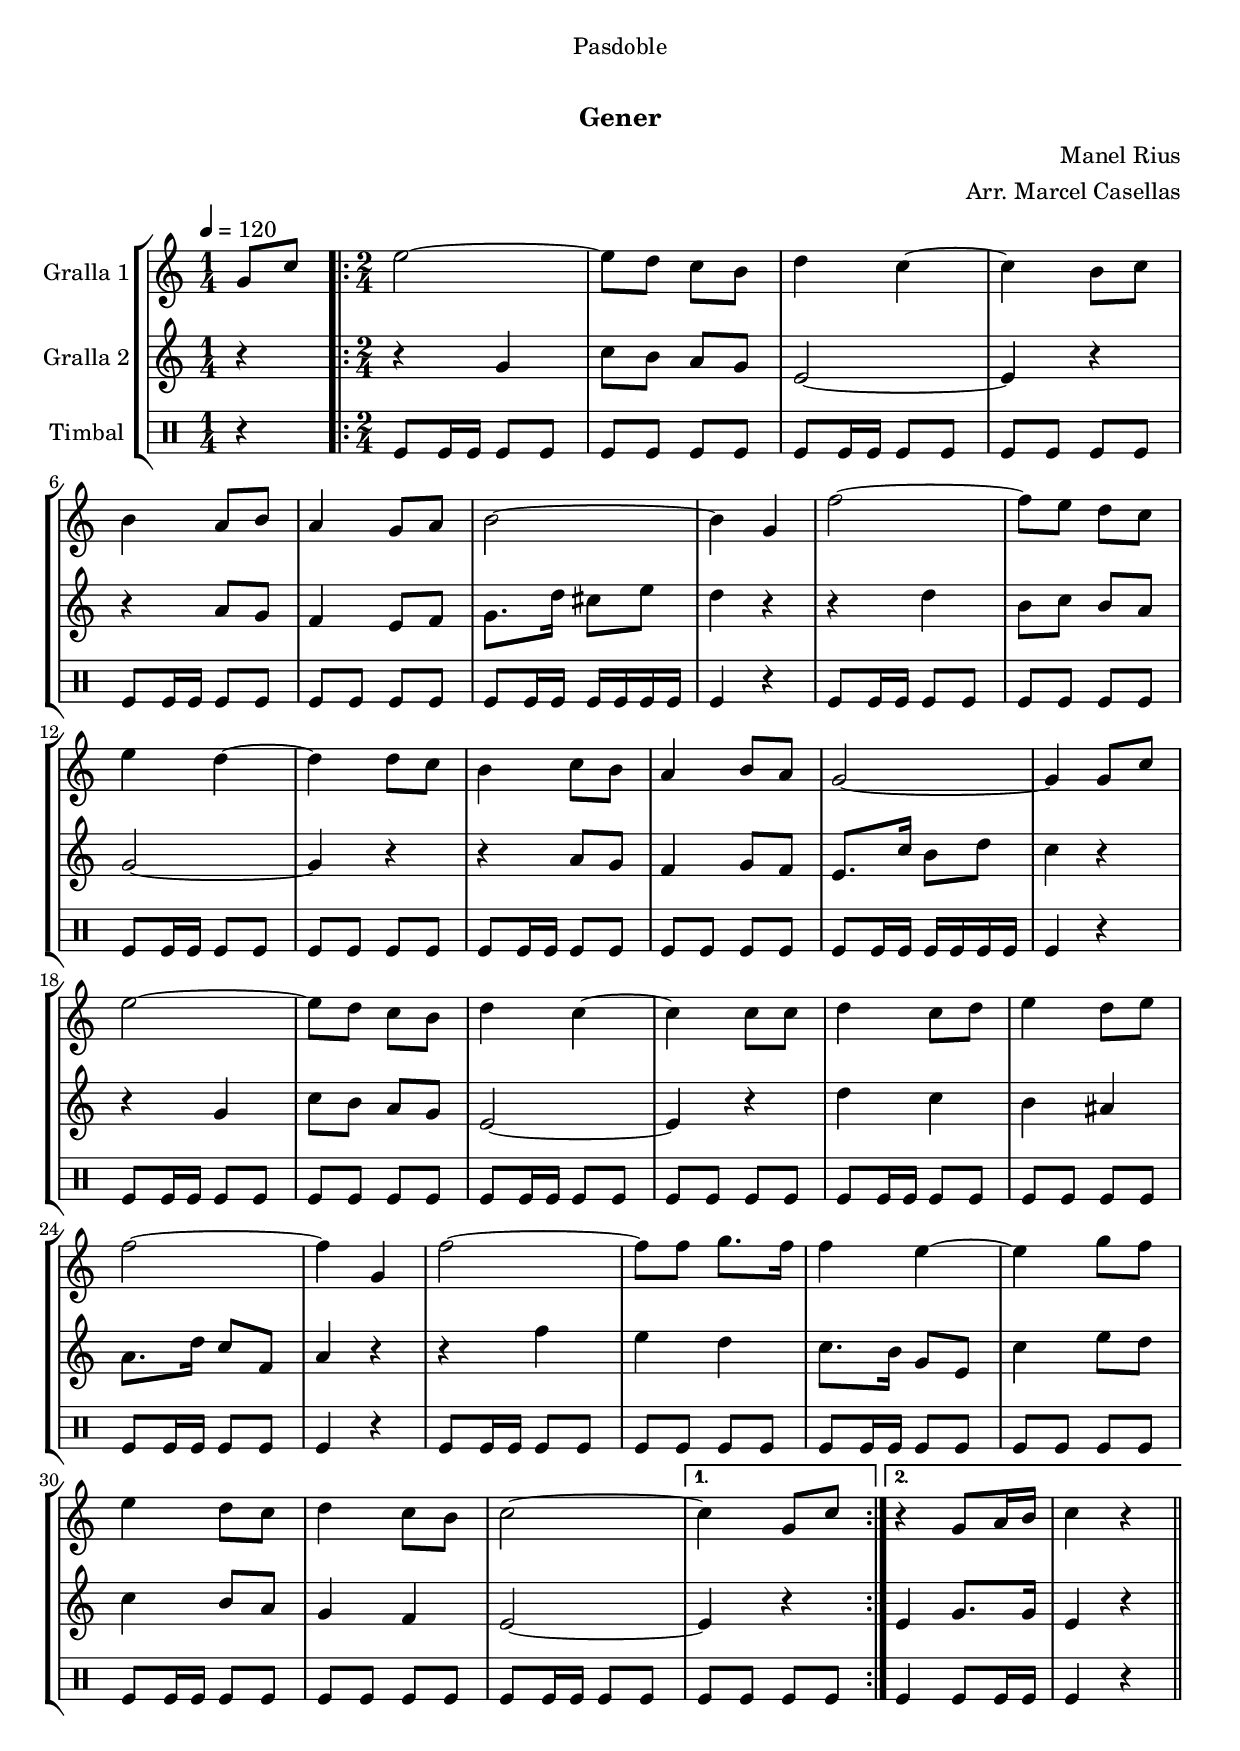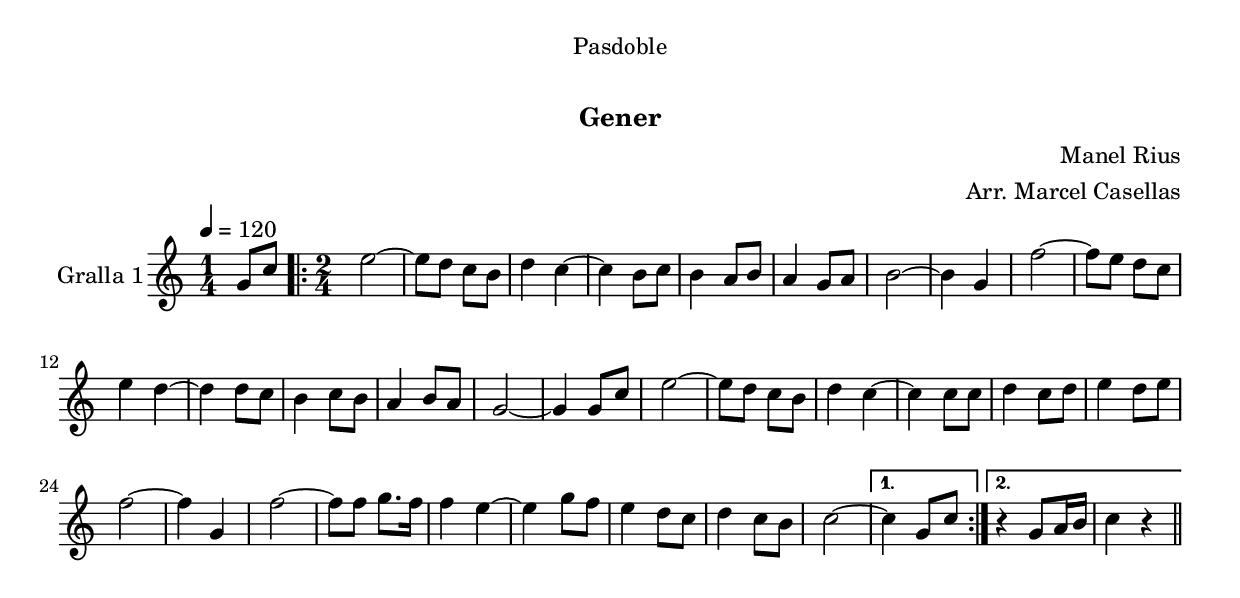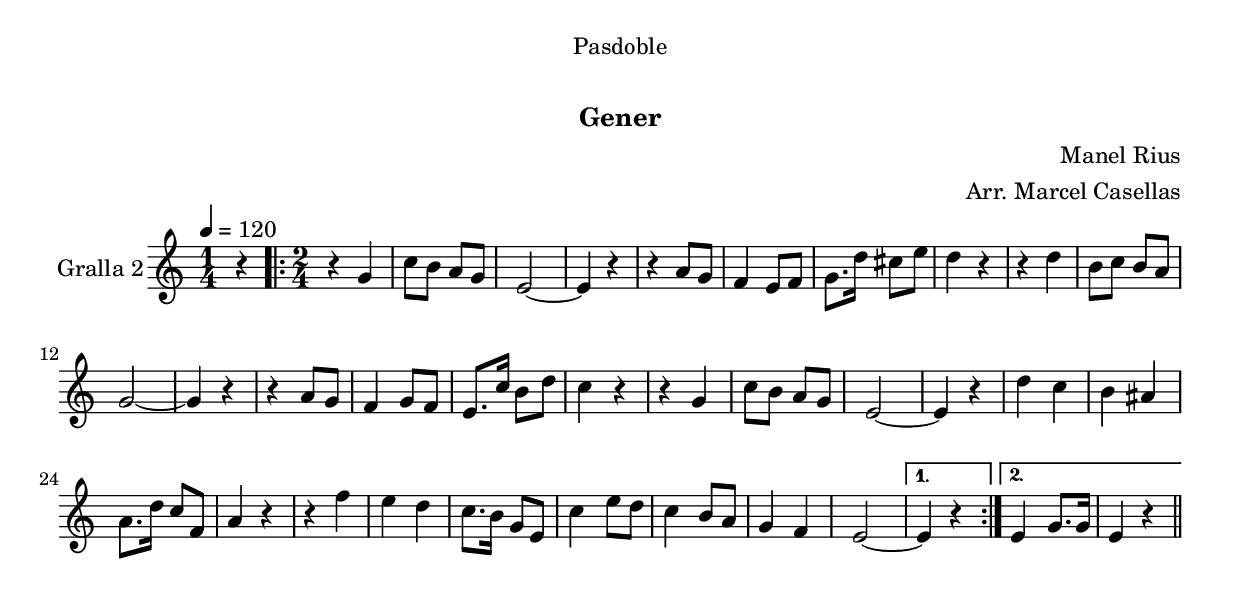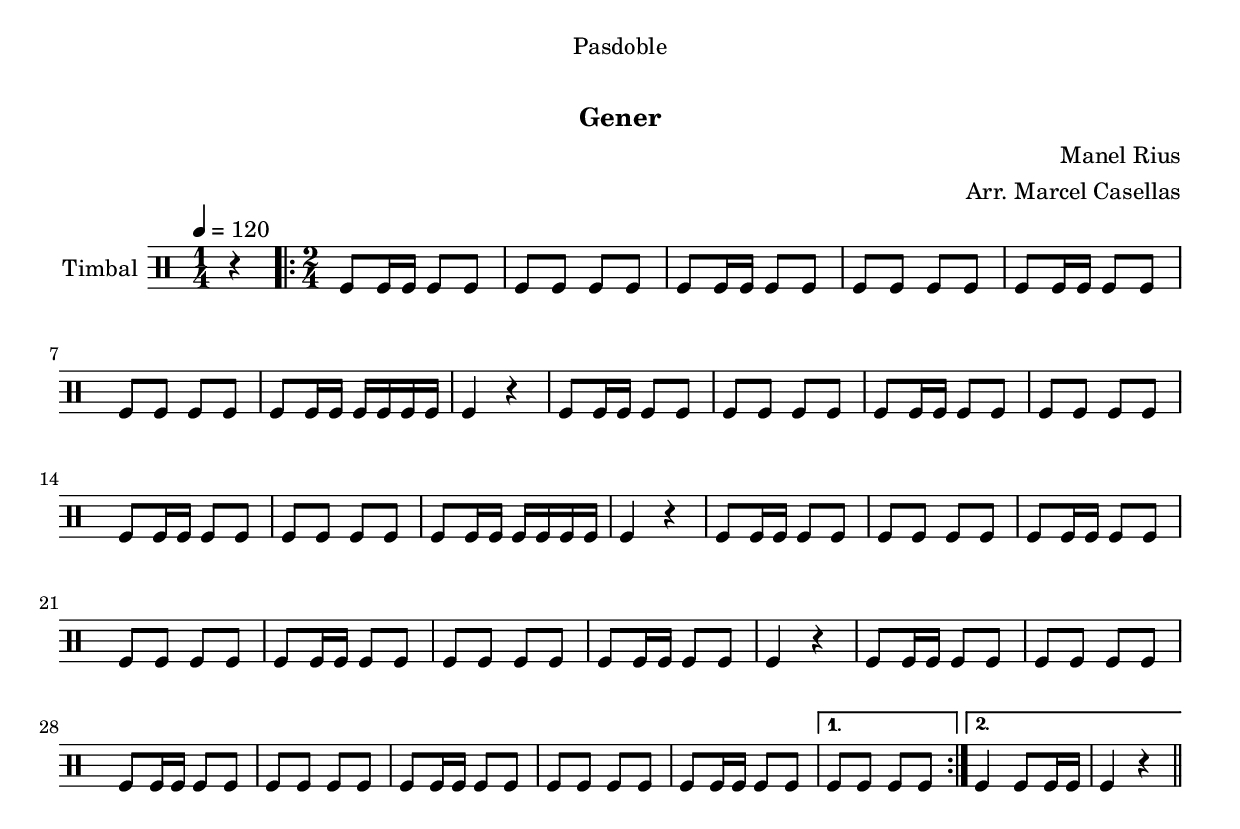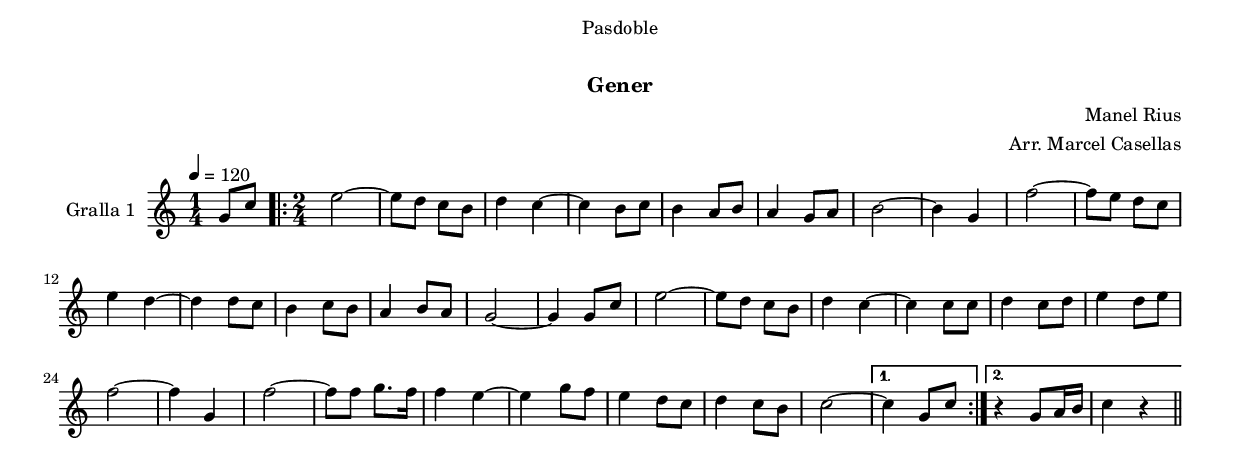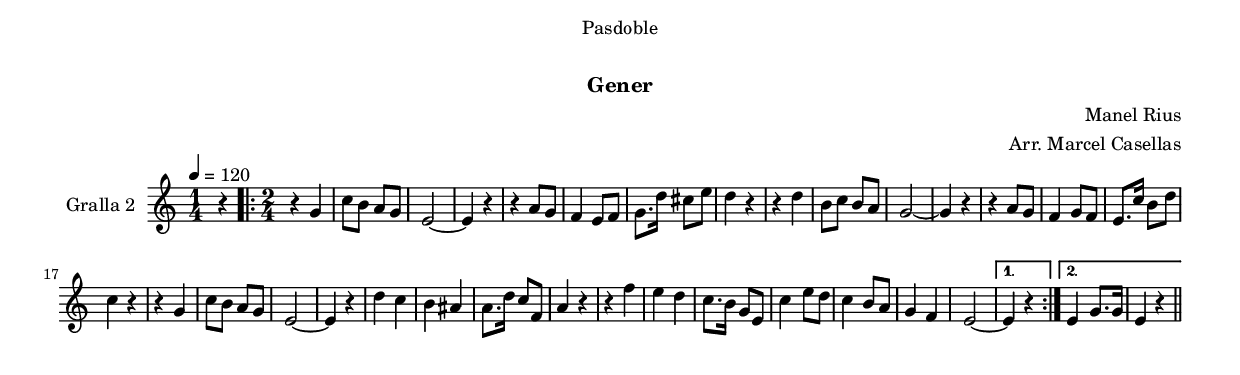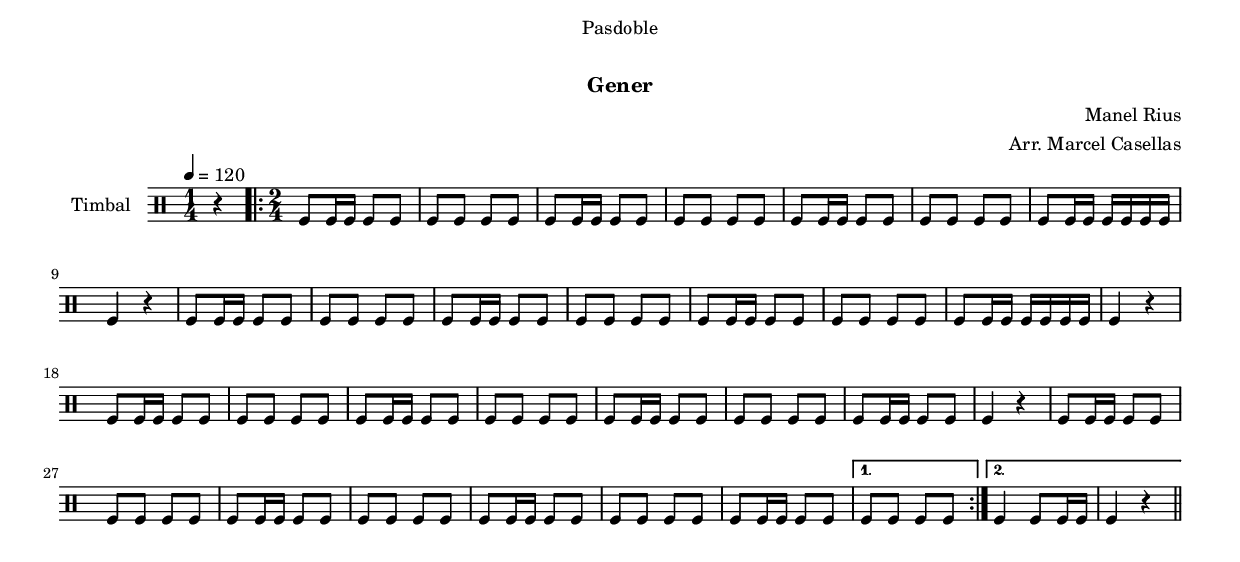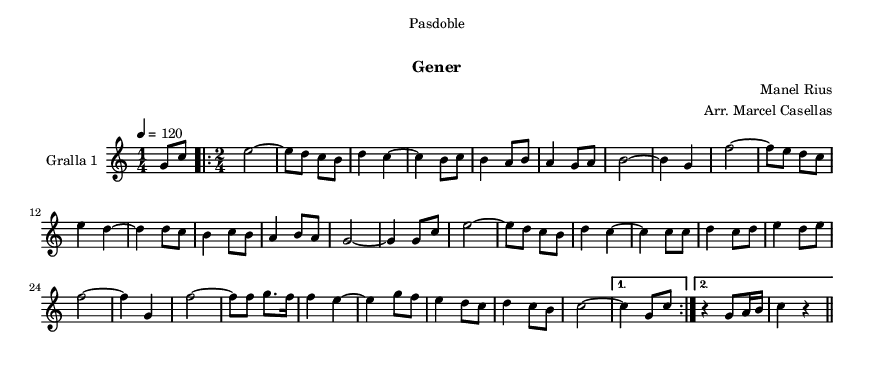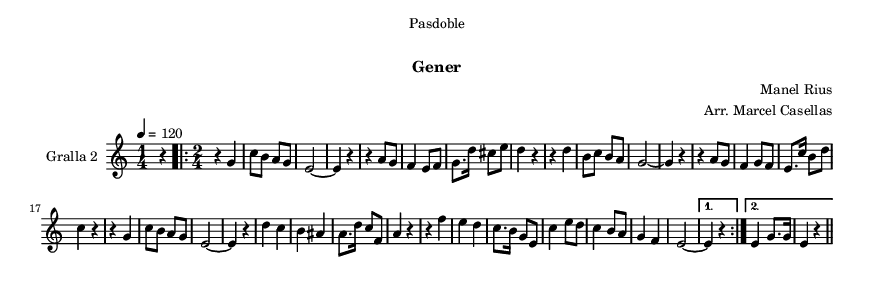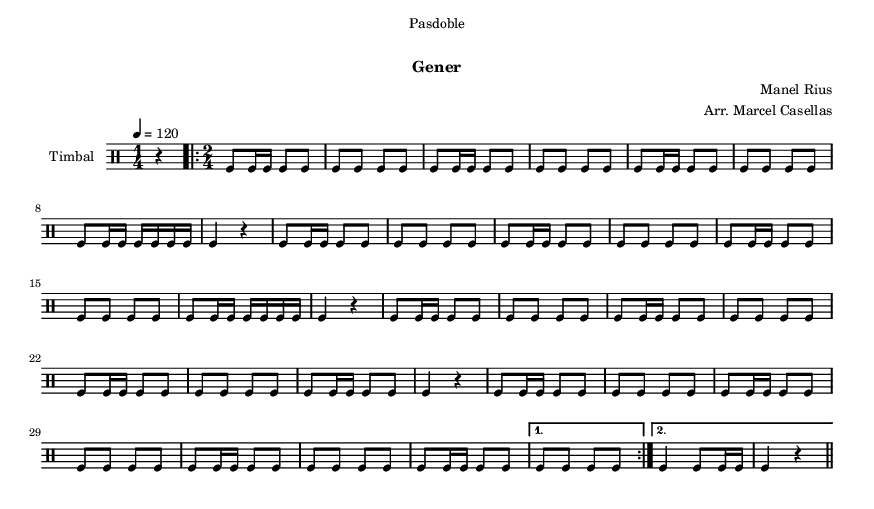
\version "2.16.0"

\header {
  dedication="Pasdoble"
  title="  "
  subtitle="Gener"
  subsubtitle=""
  poet=""
  meter=""
  piece=""
  composer="Manel Rius"
  arranger="Arr. Marcel Casellas"
  opus=""
  instrument=""
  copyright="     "
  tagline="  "
}

liniaroAa =
\relative g'
{
  \tempo 4=120
  \clef treble
  \key c \major
  \time 1/4
  g8 c  |
  \time 2/4   \repeat volta 2 { e2 ~  |
  e8 d c b  |
  d4 c ~  |
  %05
  c4 b8 c  |
  b4 a8 b  |
  a4 g8 a  |
  b2 ~  |
  b4 g  |
  %10
  f'2 ~  |
  f8 e d c  |
  e4 d ~  |
  d4 d8 c  |
  b4 c8 b  |
  %15
  a4 b8 a  |
  g2 ~  |
  g4 g8 c  |
  e2 ~  |
  e8 d c b  |
  %20
  d4 c ~  |
  c4 c8 c  |
  d4 c8 d  |
  e4 d8 e  |
  f2 ~  |
  %25
  f4 g,  |
  f'2 ~  |
  f8 f g8. f16  |
  f4 e ~  |
  e4 g8 f  |
  %30
  e4 d8 c  |
  d4 c8 b  |
  c2 ~ }
  \alternative { { c4 g8 c }
  { r4 g8 a16 b  |
  %35
  c4 r } } \bar "||"
}

liniaroAb =
\relative g'
{
  \tempo 4=120
  \clef treble
  \key c \major
  \time 1/4
  r4  |
  \time 2/4   \repeat volta 2 { r4 g  |
  c8 b a g  |
  e2 ~  |
  %05
  e4 r  |
  r4 a8 g  |
  f4 e8 f  |
  g8. d'16 cis8 e  |
  d4 r  |
  %10
  r4 d  |
  b8 c b a  |
  g2 ~  |
  g4 r  |
  r4 a8 g  |
  %15
  f4 g8 f  |
  e8. c'16 b8 d  |
  c4 r  |
  r4 g  |
  c8 b a g  |
  %20
  e2 ~  |
  e4 r  |
  d'4 c  |
  b4 ais  |
  a8. d16 c8 f,  |
  %25
  a4 r  |
  r4 f'  |
  e4 d  |
  c8. b16 g8 e  |
  c'4 e8 d  |
  %30
  c4 b8 a  |
  g4 f  |
  e2 ~ }
  \alternative { { e4 r }
  { e4 g8. g16  |
  %35
  e4 r } } \bar "||"
}

liniaroAc =
\drummode
{
  \tempo 4=120
  \time 1/4
  r4  |
  \time 2/4   \repeat volta 2 { tomfl8 tomfl16 tomfl tomfl8 tomfl  |
  tomfl8 tomfl tomfl tomfl  |
  tomfl8 tomfl16 tomfl tomfl8 tomfl  |
  %05
  tomfl8 tomfl tomfl tomfl  |
  tomfl8 tomfl16 tomfl tomfl8 tomfl  |
  tomfl8 tomfl tomfl tomfl  |
  tomfl8 tomfl16 tomfl tomfl tomfl tomfl tomfl  |
  tomfl4 r  |
  %10
  tomfl8 tomfl16 tomfl tomfl8 tomfl  |
  tomfl8 tomfl tomfl tomfl  |
  tomfl8 tomfl16 tomfl tomfl8 tomfl  |
  tomfl8 tomfl tomfl tomfl  |
  tomfl8 tomfl16 tomfl tomfl8 tomfl  |
  %15
  tomfl8 tomfl tomfl tomfl  |
  tomfl8 tomfl16 tomfl tomfl tomfl tomfl tomfl  |
  tomfl4 r  |
  tomfl8 tomfl16 tomfl tomfl8 tomfl  |
  tomfl8 tomfl tomfl tomfl  |
  %20
  tomfl8 tomfl16 tomfl tomfl8 tomfl  |
  tomfl8 tomfl tomfl tomfl  |
  tomfl8 tomfl16 tomfl tomfl8 tomfl  |
  tomfl8 tomfl tomfl tomfl  |
  tomfl8 tomfl16 tomfl tomfl8 tomfl  |
  %25
  tomfl4 r  |
  tomfl8 tomfl16 tomfl tomfl8 tomfl  |
  tomfl8 tomfl tomfl tomfl  |
  tomfl8 tomfl16 tomfl tomfl8 tomfl  |
  tomfl8 tomfl tomfl tomfl  |
  %30
  tomfl8 tomfl16 tomfl tomfl8 tomfl  |
  tomfl8 tomfl tomfl tomfl  |
  tomfl8 tomfl16 tomfl tomfl8 tomfl }
  \alternative { { tomfl8 tomfl tomfl tomfl }
  { tomfl4 tomfl8 tomfl16 tomfl  |
  %35
  tomfl4 r } } \bar "||"
}

\book {

\paper {
  print-page-number = false
  #(set-paper-size "a4")
  #(layout-set-staff-size 20)
}

\bookpart {
  \score {
    \new StaffGroup {
      \override Score.RehearsalMark #'self-alignment-X = #LEFT
      <<
        \new Staff \with {instrumentName = #"Gralla 1" } \liniaroAa
        \new Staff \with {instrumentName = #"Gralla 2" } \liniaroAb
        \new DrumStaff \with {instrumentName = #"Timbal" } \liniaroAc
      >>
    }
    \layout {}
  }\score { \unfoldRepeats
    \new StaffGroup {
      \override Score.RehearsalMark #'self-alignment-X = #LEFT
      <<
        \new Staff \with {instrumentName = #"Gralla 1" } \liniaroAa
        \new Staff \with {instrumentName = #"Gralla 2" } \liniaroAb
        \new DrumStaff \with {instrumentName = #"Timbal" } \liniaroAc
      >>
    }
    \midi {}
  }
}

\bookpart {
  \header {}
  \score {
    \new StaffGroup {
      \override Score.RehearsalMark #'self-alignment-X = #LEFT
      <<
        \new Staff \with {instrumentName = #"Gralla 1" } \liniaroAa
      >>
    }
    \layout {}
  }\score { \unfoldRepeats
    \new StaffGroup {
      \override Score.RehearsalMark #'self-alignment-X = #LEFT
      <<
        \new Staff \with {instrumentName = #"Gralla 1" } \liniaroAa
      >>
    }
    \midi {}
  }
}

\bookpart {
  \header {}
  \score {
    \new StaffGroup {
      \override Score.RehearsalMark #'self-alignment-X = #LEFT
      <<
        \new Staff \with {instrumentName = #"Gralla 2" } \liniaroAb
      >>
    }
    \layout {}
  }\score { \unfoldRepeats
    \new StaffGroup {
      \override Score.RehearsalMark #'self-alignment-X = #LEFT
      <<
        \new Staff \with {instrumentName = #"Gralla 2" } \liniaroAb
      >>
    }
    \midi {}
  }
}

\bookpart {
  \header {}
  \score {
    \new StaffGroup {
      \override Score.RehearsalMark #'self-alignment-X = #LEFT
      <<
        \new DrumStaff \with {instrumentName = #"Timbal" } \liniaroAc
      >>
    }
    \layout {}
  }\score { \unfoldRepeats
    \new StaffGroup {
      \override Score.RehearsalMark #'self-alignment-X = #LEFT
      <<
        \new DrumStaff \with {instrumentName = #"Timbal" } \liniaroAc
      >>
    }
    \midi {}
  }
}

}

\book {

\paper {
  print-page-number = false
  #(set-paper-size "a5landscape")
  #(layout-set-staff-size 16)
}

\bookpart {
  \header {}
  \score {
    \new StaffGroup {
      \override Score.RehearsalMark #'self-alignment-X = #LEFT
      <<
        \new Staff \with {instrumentName = #"Gralla 1" } \liniaroAa
      >>
    }
    \layout {}
  }
}

\bookpart {
  \header {}
  \score {
    \new StaffGroup {
      \override Score.RehearsalMark #'self-alignment-X = #LEFT
      <<
        \new Staff \with {instrumentName = #"Gralla 2" } \liniaroAb
      >>
    }
    \layout {}
  }
}

\bookpart {
  \header {}
  \score {
    \new StaffGroup {
      \override Score.RehearsalMark #'self-alignment-X = #LEFT
      <<
        \new DrumStaff \with {instrumentName = #"Timbal" } \liniaroAc
      >>
    }
    \layout {}
  }
}

}

\book {

\paper {
  print-page-number = false
  #(set-paper-size "a6landscape")
  #(layout-set-staff-size 12)
}

\bookpart {
  \header {}
  \score {
    \new StaffGroup {
      \override Score.RehearsalMark #'self-alignment-X = #LEFT
      <<
        \new Staff \with {instrumentName = #"Gralla 1" } \liniaroAa
      >>
    }
    \layout {}
  }
}

\bookpart {
  \header {}
  \score {
    \new StaffGroup {
      \override Score.RehearsalMark #'self-alignment-X = #LEFT
      <<
        \new Staff \with {instrumentName = #"Gralla 2" } \liniaroAb
      >>
    }
    \layout {}
  }
}

\bookpart {
  \header {}
  \score {
    \new StaffGroup {
      \override Score.RehearsalMark #'self-alignment-X = #LEFT
      <<
        \new DrumStaff \with {instrumentName = #"Timbal" } \liniaroAc
      >>
    }
    \layout {}
  }
}

}

